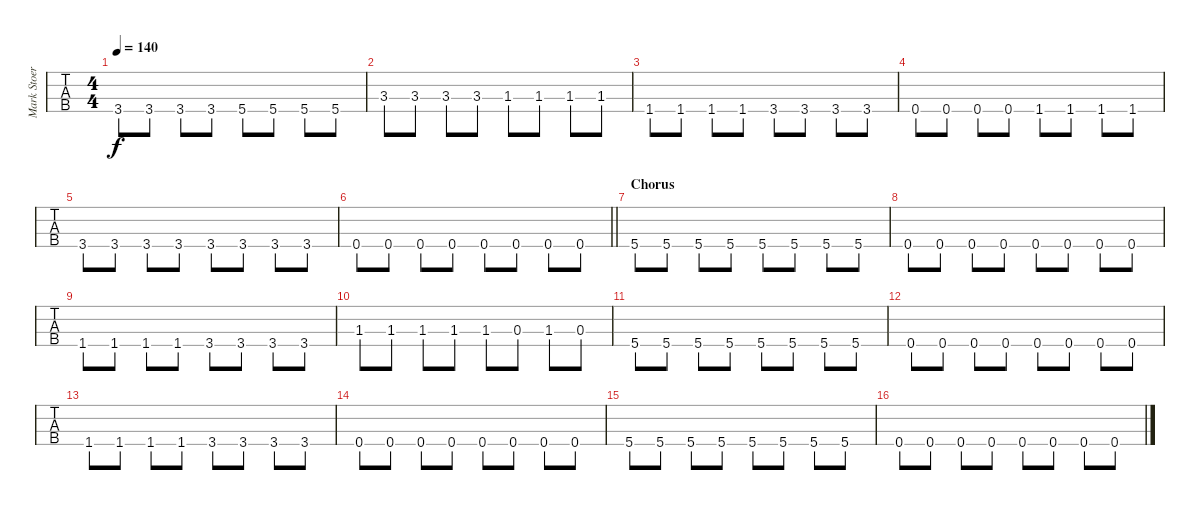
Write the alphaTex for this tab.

\track ("Mark Stoermer's bass" "Mark Stoer") {instrument electricbassfinger}
\staff {tabs}
\tuning (Gb2 Db2 Ab1 Db1) {hide}
\ts (4 4)
\tempo 140
\clef f4
\ks c
3.4.8{dy f} 3.4.8 3.4.8 3.4.8 5.4.8 5.4.8 5.4.8 5.4.8 |
3.3.8 3.3.8 3.3.8 3.3.8 1.3.8 1.3.8 1.3.8 1.3.8 |
1.4.8 1.4.8 1.4.8 1.4.8 3.4.8 3.4.8 3.4.8 3.4.8 |
0.4.8 0.4.8 0.4.8 0.4.8 1.4.8 1.4.8 1.4.8 1.4.8 |
3.4.8 3.4.8 3.4.8 3.4.8 3.4.8 3.4.8 3.4.8 3.4.8 |
\barLineRight lightlight
0.4.8 0.4.8 0.4.8 0.4.8 0.4.8 0.4.8 0.4.8 0.4.8 |
\section ("" "Chorus")
5.4.8 5.4.8 5.4.8 5.4.8 5.4.8 5.4.8 5.4.8 5.4.8 |
0.4.8 0.4.8 0.4.8 0.4.8 0.4.8 0.4.8 0.4.8 0.4.8 |
1.4.8 1.4.8 1.4.8 1.4.8 3.4.8 3.4.8 3.4.8 3.4.8 |
1.3.8 1.3.8 1.3.8 1.3.8 1.3.8 0.3.8 1.3.8 0.3.8 |
5.4.8 5.4.8 5.4.8 5.4.8 5.4.8 5.4.8 5.4.8 5.4.8 |
0.4.8 0.4.8 0.4.8 0.4.8 0.4.8 0.4.8 0.4.8 0.4.8 |
1.4.8 1.4.8 1.4.8 1.4.8 3.4.8 3.4.8 3.4.8 3.4.8 |
0.4.8 0.4.8 0.4.8 0.4.8 0.4.8 0.4.8 0.4.8 0.4.8 |
5.4.8 5.4.8 5.4.8 5.4.8 5.4.8 5.4.8 5.4.8 5.4.8 |
0.4.8 0.4.8 0.4.8 0.4.8 0.4.8 0.4.8 0.4.8 0.4.8
